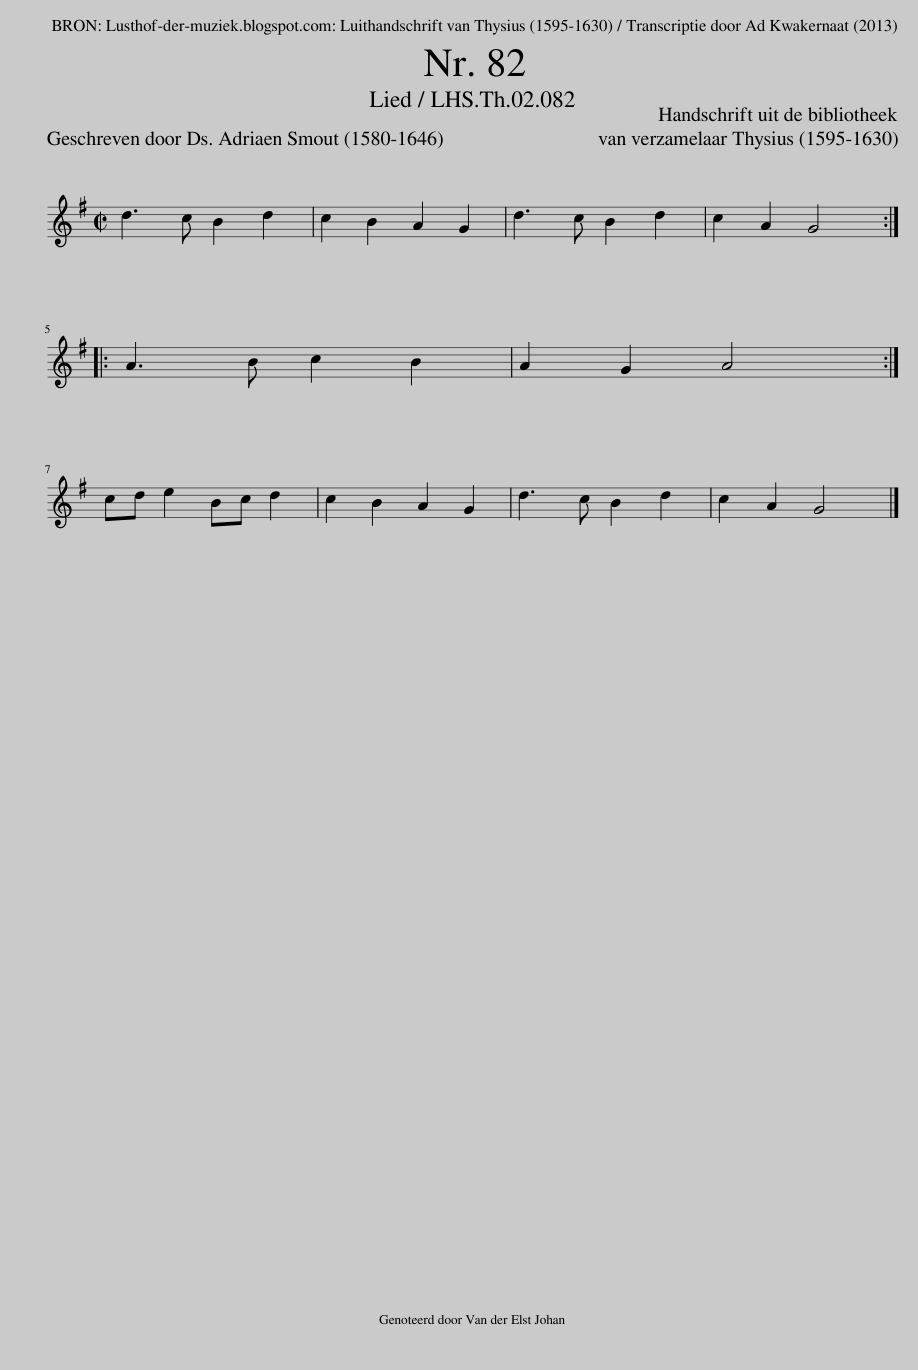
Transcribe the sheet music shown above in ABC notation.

X:1
L:1/8
M:2/2
I:linebreak $
K:G
V:1 treble
V:1
 d3 c B2 d2 | c2 B2 A2 G2 | d3 c B2 d2 | c2 A2 G4 ::$ A3 B c2 B2 | %5
 A2 G2 A4 :|$ cd e2 Bc d2 | c2 B2 A2 G2 | d3 c B2 d2 | c2 A2 G4 |] %10
